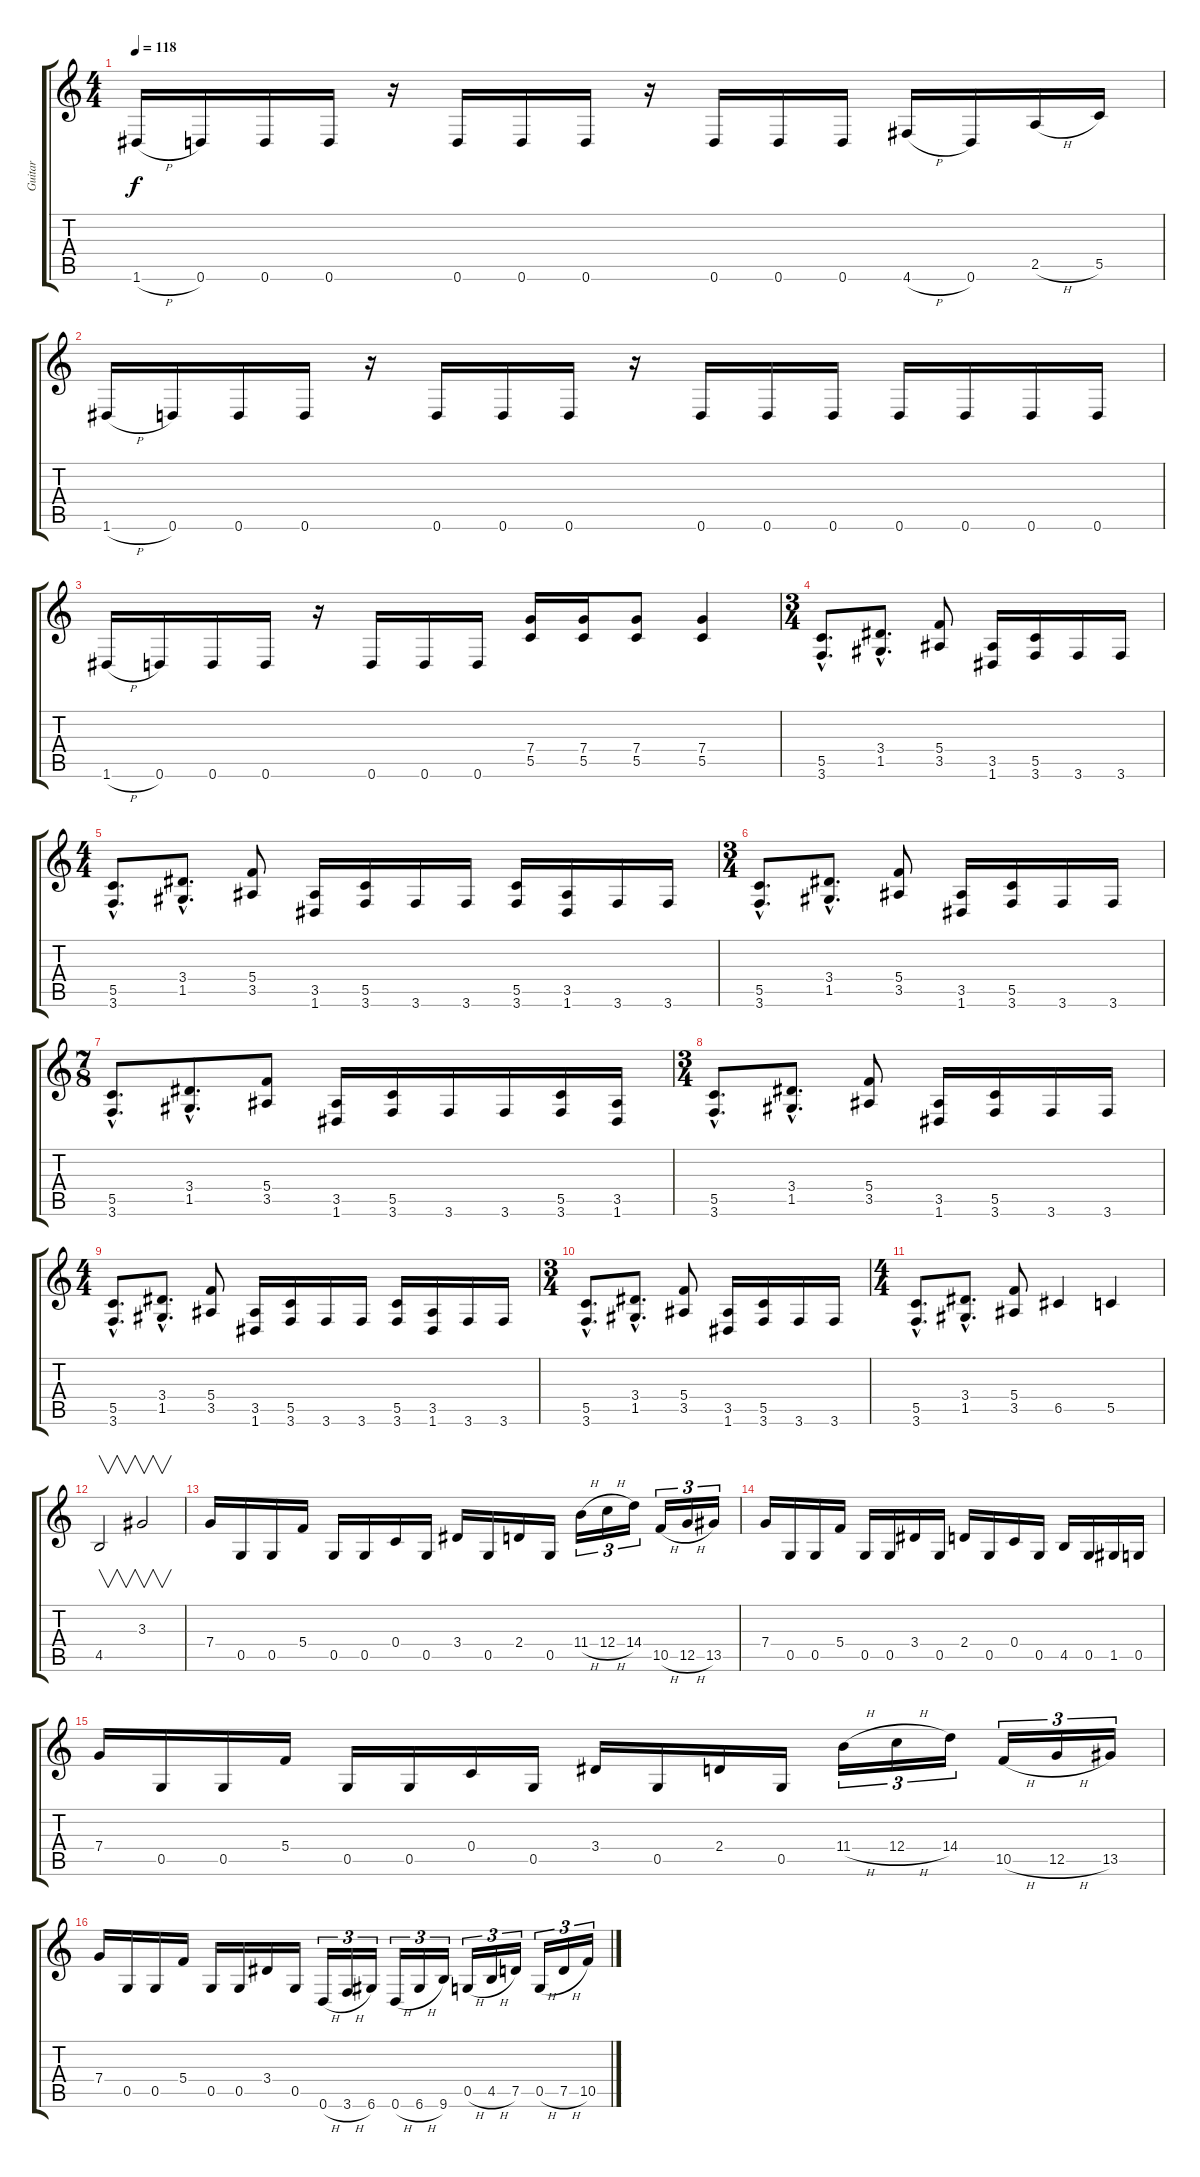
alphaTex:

\track ("Guitar" "Guitar") {instrument distortionguitar}
\staff {score tabs}
\tuning (D4 A3 F3 C3 G2 D2) {hide}
\ts (4 4)
\tempo 118
\clef g2
\ks c
1.6{h}.16{dy f} 0.6.16 0.6.16 0.6.16 r.16 0.6.16 0.6.16 0.6.16 r.16 0.6.16 0.6.16 0.6.16 4.6{h}.16 0.6.16 2.5{h}.16 5.5.16 |
1.6{h}.16 0.6.16 0.6.16 0.6.16 r.16 0.6.16 0.6.16 0.6.16 r.16 0.6.16 0.6.16 0.6.16 0.6.16 0.6.16 0.6.16 0.6.16 |
1.6{h}.16 0.6.16 0.6.16 0.6.16 r.16 0.6.16 0.6.16 0.6.16 (7.4 5.5).16 (7.4 5.5).16 (7.4 5.5).8 (7.4 5.5).4 |
\ts (3 4)
(5.5{hac} 3.6{hac}).8{d} (3.4{hac} 1.5{hac}).8{d} (5.4 3.5).8 (3.5 1.6).16 (5.5 3.6).16 3.6.16 3.6.16 |
\ts (4 4)
(5.5{hac} 3.6{hac}).8{d} (3.4{hac} 1.5{hac}).8{d} (5.4 3.5).8 (3.5 1.6).16 (5.5 3.6).16 3.6.16 3.6.16 (5.5 3.6).16 (3.5 1.6).16 3.6.16 3.6.16 |
\ts (3 4)
(5.5{hac} 3.6{hac}).8{d} (3.4{hac} 1.5{hac}).8{d} (5.4 3.5).8 (3.5 1.6).16 (5.5 3.6).16 3.6.16 3.6.16 |
\ts (7 8)
(5.5{hac} 3.6{hac}).8{d} (3.4{hac} 1.5{hac}).8{d} (5.4 3.5).8 (3.5 1.6).16 (5.5 3.6).16 3.6.16 3.6.16 (5.5 3.6).16 (3.5 1.6).16 |
\ts (3 4)
(5.5{hac} 3.6{hac}).8{d} (3.4{hac} 1.5{hac}).8{d} (5.4 3.5).8 (3.5 1.6).16 (5.5 3.6).16 3.6.16 3.6.16 |
\ts (4 4)
(5.5{hac} 3.6{hac}).8{d} (3.4{hac} 1.5{hac}).8{d} (5.4 3.5).8 (3.5 1.6).16 (5.5 3.6).16 3.6.16 3.6.16 (5.5 3.6).16 (3.5 1.6).16 3.6.16 3.6.16 |
\ts (3 4)
(5.5{hac} 3.6{hac}).8{d} (3.4{hac} 1.5{hac}).8{d} (5.4 3.5).8 (3.5 1.6).16 (5.5 3.6).16 3.6.16 3.6.16 |
\ts (4 4)
(5.5{hac} 3.6{hac}).8{d} (3.4{hac} 1.5{hac}).8{d} (5.4 3.5).8 6.5.4 5.5.4 |
4.5.2{v} 3.3.2{v} |
7.4.16 0.5.16 0.5.16 5.4.16 0.5.16 0.5.16 0.4.16 0.5.16 3.4.16 0.5.16 2.4.16 0.5.16 11.4{h}.16{tu (3 2)} 12.4{h}.16{tu (3 2)} 14.4.16{tu (3 2)} 10.5{h}.16{tu (3 2)} 12.5{h}.16{tu (3 2)} 13.5.16{tu (3 2)} |
7.4.16 0.5.16 0.5.16 5.4.16 0.5.16 0.5.16 3.4.16 0.5.16 2.4.16 0.5.16 0.4.16 0.5.16 4.5.16 0.5.16 1.5.16 0.5.16 |
7.4.16 0.5.16 0.5.16 5.4.16 0.5.16 0.5.16 0.4.16 0.5.16 3.4.16 0.5.16 2.4.16 0.5.16 11.4{h}.16{tu (3 2)} 12.4{h}.16{tu (3 2)} 14.4.16{tu (3 2)} 10.5{h}.16{tu (3 2)} 12.5{h}.16{tu (3 2)} 13.5.16{tu (3 2)} |
7.4.16 0.5.16 0.5.16 5.4.16 0.5.16 0.5.16 3.4.16 0.5.16 0.6{h}.16{tu (3 2)} 3.6{h}.16{tu (3 2)} 6.6.16{tu (3 2)} 0.6{h}.16{tu (3 2)} 6.6{h}.16{tu (3 2)} 9.6.16{tu (3 2)} 0.5{h}.16{tu (3 2)} 4.5{h}.16{tu (3 2)} 7.5.16{tu (3 2)} 0.5{h}.16{tu (3 2)} 7.5{h}.16{tu (3 2)} 10.5.16{tu (3 2)}
